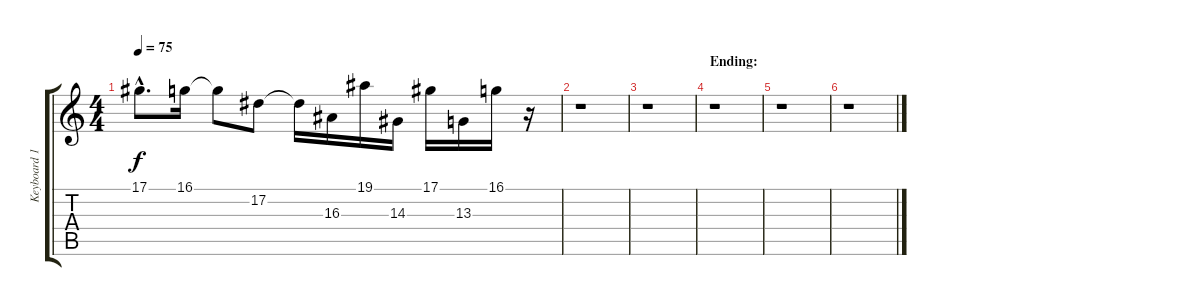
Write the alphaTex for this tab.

\track ("Keyboard 1" "Keyboard 1") {instrument stringensemble1}
\staff {score tabs}
\tuning (Eb4 Bb3 Gb3 Db3 Ab2 Eb2) {hide}
\ts (4 4)
\tempo 75
\clef g2
\ks c
17.1{hac}.8{d dy f} 16.1.16 16.1{t}.8 17.2.8 17.2{t}.16 16.3.16 19.1.16 14.3.16 17.1.16 13.3.16 16.1.16 r.16 |
r.1 |
r.1 |
\section ("" "Ending:")
r.1 |
r.1 |
r.1
